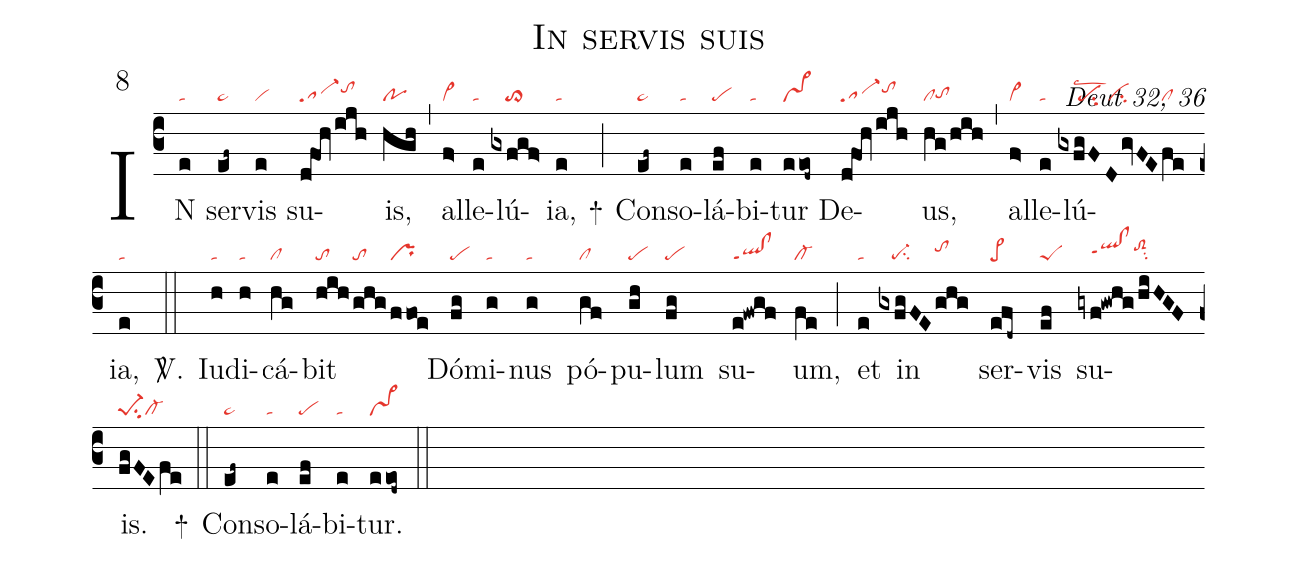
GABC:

name: In servis suis;
commentary: Deut 32, 36;
mode: 8;
nabc-lines: 1;
%%
(c3)
IN(e|ta) ser(ef~|ta>)vis(e|vi) su(dfOh/ijh|sa-tohi)is,(hgh|po) (,)
al(f>|vi>)le(e|ta)lú(gxfgf>|////to>)ia,(e|ta) +(;)
Con(ef~|ta>)so(e|ta)lá(ef|pe)bi(e|ta)tur(eeod~|vs>) De(dfOh/ijh|sa-tohi)us,(hg/hih|cltohg) (,)
al(f>|vi>)le(e|ta)lú(gxfgFD/gvFE|////pesu2lscw2ci|fe|cl)ia,(e|ta) <sp>V/</sp>.(::)
Iu(h|ta)di(h|ta)cá(hg|cl)bit(hih/|to|ghg|to|ffoe|pr) Dó(fg|pe)mi(g|ta)nus(g|ta) pó(gf|cl)pu(gh|pe)lum(fg|pe) su(e!fwgf|ql!clppt1)um,(fe|cl-) (;)
et(e|ta) in(gxfgFE|///pe-su2|ghg|tohi) ser(efd~|pe>)vis(ef|peS) su(gyf!gwhg/hiHGF|///qlhh!clhhppt1toS2hisu2)is.(fgFEfe|pe-1su2cl-) +(::)
Con(ef~|ta>)so(e|ta)lá(ef|pe)bi(e|ta)tur.(eeod~|vs>) (::)
